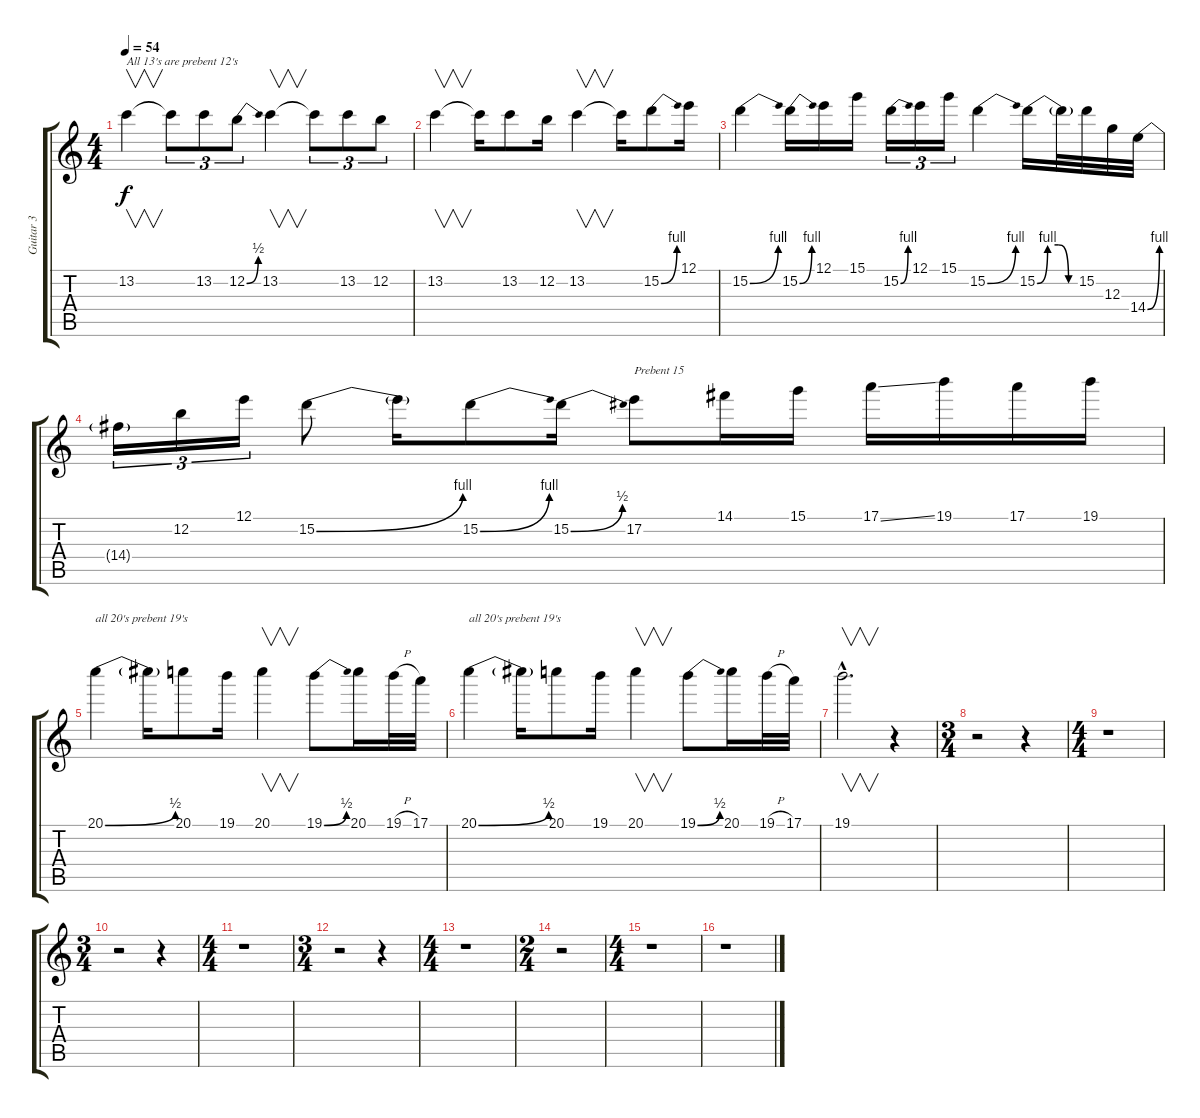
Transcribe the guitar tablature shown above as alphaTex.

\track ("Guitar 3" "Guitar 3") {instrument distortionguitar}
\staff {score tabs}
\tuning (E4 B3 G3 D3 A2 E2) {hide}
\ts (4 4)
\tempo 54
\clef g2
\ks c
13.2.4{v txt "All 13's are prebent 12's" dy f} 13.2{t}.8{tu (3 2)} 13.2.8{tu (3 2)} 12.2{be (bend 0 0 60 2)}.8{tu (3 2)} 13.2.4{v} 13.2{t}.8{tu (3 2)} 13.2.8{tu (3 2)} 12.2.8{tu (3 2)} |
13.2.4{v} 13.2{t}.16 13.2.8 12.2.16 13.2.4{v} 13.2{t}.16 15.2{be (bend 0 0 60 4)}.8 12.1.16 |
15.2{be (bend 0 0 60 4)}.4 15.2{be (bend 0 0 60 4)}.16 12.1.16 15.1.16 15.2{be (bend 0 0 60 4)}.16{tu (3 2)} 12.1.16{tu (3 2)} 15.1.16{tu (3 2)} 15.2{be (bend 0 0 60 4)}.4 15.2{be (custom 0 0 15 4 30 4 45 0 60 0)}.16 15.2{t}.32 15.2.32 12.3.32 14.4{be (bend 0 0 60 4)}.32 |
14.4{t}.16{tu (3 2)} 12.2.16{tu (3 2)} 12.1.16{tu (3 2)} 15.2{be (bend 0 0 60 4)}.8 15.2{t}.16 15.2{be (bend 0 0 60 4)}.8 15.2{be (bend 0 0 60 2)}.16 17.2.8{txt "Prebent 15"} 14.1.16 15.1.16 17.1{ss}.16 19.1.16 17.1.16 19.1.16 |
20.1{be (bend 0 0 60 2)}.4{txt "all 20's prebent 19's"} 20.1{t}.16 20.1.8 19.1.16 20.1.4{v} 19.1{be (bend 0 0 60 2)}.8 20.1.16 19.1{h}.32 17.1.32 |
20.1{be (bend 0 0 60 2)}.4{txt "all 20's prebent 19's"} 20.1{t}.16 20.1.8 19.1.16 20.1.4{v} 19.1{be (bend 0 0 60 2)}.8 20.1.16 19.1{h}.32 17.1.32 |
19.1{hac}.2{v d} r.4 |
\ts (3 4)
r.2 r.4 |
\ts (4 4)
r.1 |
\ts (3 4)
r.2 r.4 |
\ts (4 4)
r.1 |
\ts (3 4)
r.2 r.4 |
\ts (4 4)
r.1 |
\ts (2 4)
r.2 |
\ts (4 4)
r.1 |
r.1
